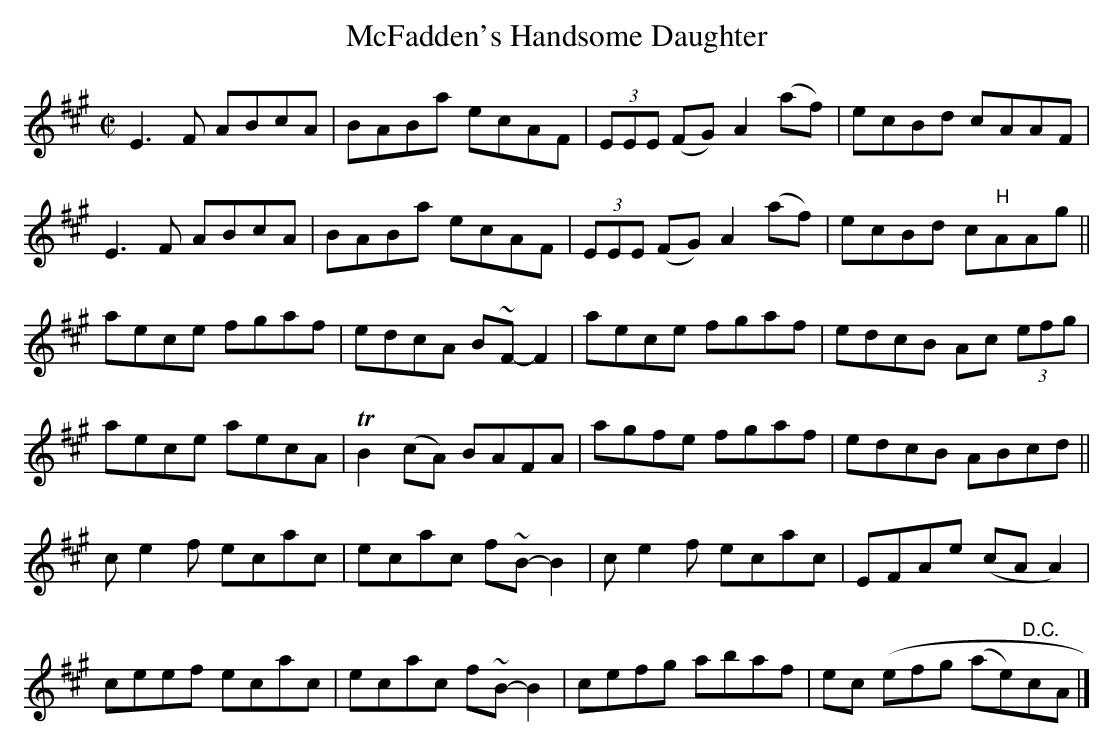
X:1
T: McFadden's Handsome Daughter
M: C|
L: 1/8
K: A
E3F ABcA|BABa ecAF|(3EEE (FG)A2(af)|ecBd cAAF|
E3F ABcA|BABa ecAF|(3EEE (FG)A2(af)|ecBd c"H"AAg||
aece fgaf|edcA B~F-F2|aece fgaf|edcB Ac (3efg|
aece aecA|TB2(cA) BAFA|agfe fgaf|edcB ABcd||
ce2f ecac|ecac f~B-B2|ce2f ecac|EFAe (cAA2)|
ceef ecac|ecac f~B-B2|cefg abaf|ec (efg (ae)"D.C."cA|]
